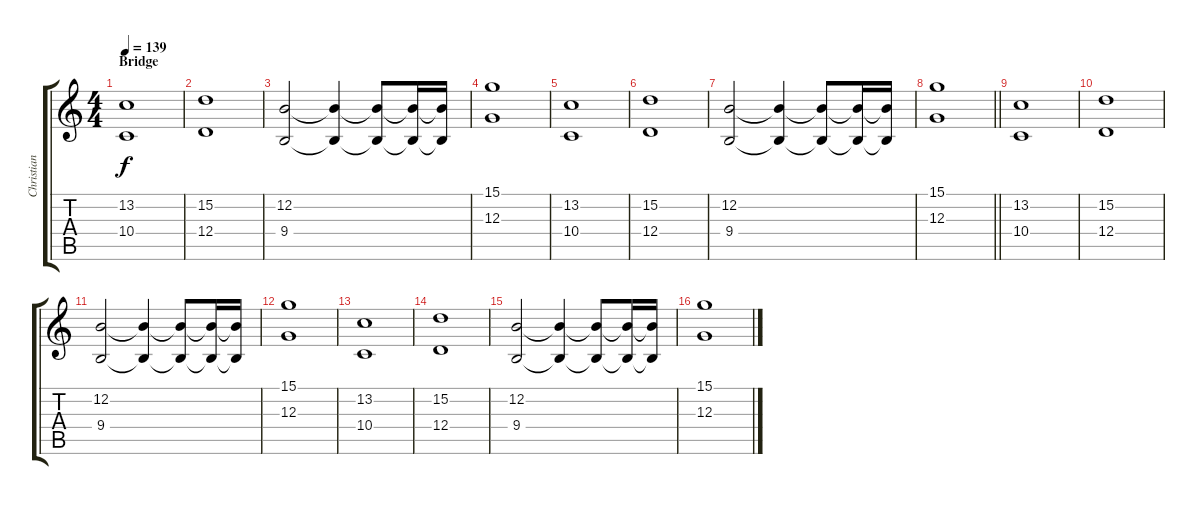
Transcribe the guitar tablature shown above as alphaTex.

\track ("Christian McAlhaney" "Christian ") {instrument synthstrings1}
\staff {score tabs}
\tuning (E4 B3 G3 D3 A2 D2) {hide}
\ts (4 4)
\section ("" "Bridge")
\tempo 139
\clef g2
\ks c
(13.2 10.4).1{dy f volume 14} |
(15.2 12.4).1 |
(12.2 9.4).2 (12.2{t} 9.4{t}).4 (12.2{t} 9.4{t}).8 (12.2{t} 9.4{t}).16 (12.2{t} 9.4{t}).16 |
(15.1 12.3).1 |
(13.2 10.4).1 |
(15.2 12.4).1 |
(12.2 9.4).2 (12.2{t} 9.4{t}).4 (12.2{t} 9.4{t}).8 (12.2{t} 9.4{t}).16 (12.2{t} 9.4{t}).16 |
\barLineRight lightlight
(15.1 12.3).1 |
(13.2 10.4).1 |
(15.2 12.4).1 |
(12.2 9.4).2 (12.2{t} 9.4{t}).4 (12.2{t} 9.4{t}).8 (12.2{t} 9.4{t}).16 (12.2{t} 9.4{t}).16 |
(15.1 12.3).1 |
(13.2 10.4).1 |
(15.2 12.4).1 |
(12.2 9.4).2 (12.2{t} 9.4{t}).4 (12.2{t} 9.4{t}).8 (12.2{t} 9.4{t}).16 (12.2{t} 9.4{t}).16 |
(15.1 12.3).1
